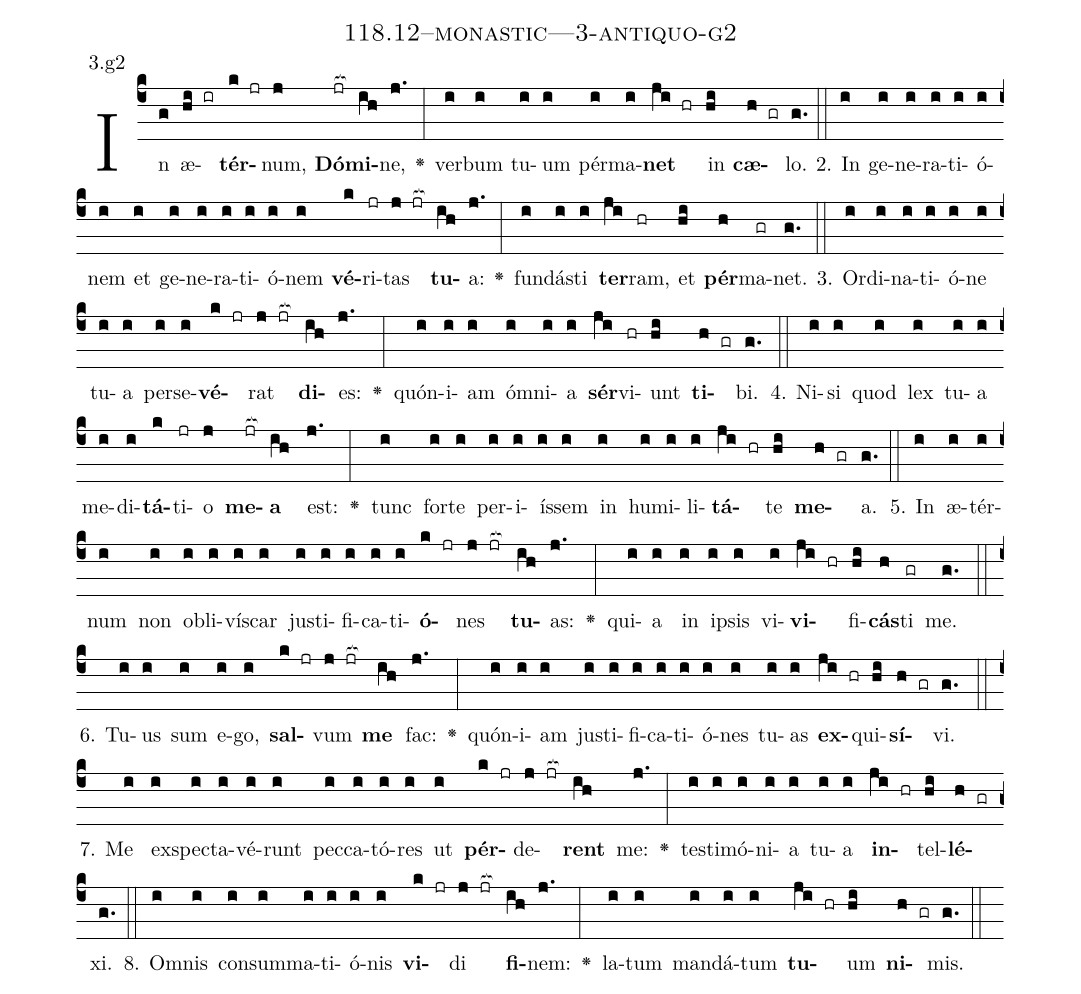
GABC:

name: 118.12--monastic---3-antiquo-g2;
annotation: 3.g2;
%%
(c4)In(g) æ(hi ir)<b>tér</b>(k jr)num,(j) <b>Dó</b>(jr[ocb:1{])<b>mi</b>(ih[ocb:0}])ne,(j.) <v>\greheightstar</v>(:) ver(i)bum(i) tu(i)um(i) pér(i)ma(i)<b>net</b>(ji hr) in(hi) <b>cæ</b>(h gr)lo.(g.) (::)
2. In(i) ge(i)ne(i)ra(i)ti(i)ó(i)nem(i) et(i) ge(i)ne(i)ra(i)ti(i)ó(i)nem(i) <b>vé</b>(k)ri(jr)tas(j jr[ocb:1{]) <b>tu</b>(ih[ocb:0}])a:(j.) <v>\greheightstar</v>(:) fun(i)dás(i)ti(i) <b>ter</b>(ji)ram,(hr) et(hi) <b>pér</b>(h)ma(gr)net.(g.) (::)
3. Or(i)di(i)na(i)ti(i)ó(i)ne(i) tu(i)a(i) per(i)se(i)<b>vé</b>(k jr)rat(j jr[ocb:1{]) <b>di</b>(ih[ocb:0}])es:(j.) <v>\greheightstar</v>(:) quón(i)i(i)am(i) óm(i)ni(i)a(i) <b>sér</b>(ji)vi(hr)unt(hi) <b>ti</b>(h gr)bi.(g.) (::)
4. Ni(i)si(i) quod(i) lex(i) tu(i)a(i) me(i)di(i)<b>tá</b>(k)ti(jr)o(j) <b>me</b>(jr[ocb:1{])<b>a</b>(ih[ocb:0}]) est:(j.) <v>\greheightstar</v>(:) tunc(i) for(i)te(i) per(i)i(i)ís(i)sem(i) in(i) hu(i)mi(i)li(i)<b>tá</b>(ji hr)te(hi) <b>me</b>(h gr)a.(g.) (::)
5. In(i) æ(i)tér(i)num(i) non(i) ob(i)li(i)vís(i)car(i) jus(i)ti(i)fi(i)ca(i)ti(i)<b>ó</b>(k jr)nes(j jr[ocb:1{]) <b>tu</b>(ih[ocb:0}])as:(j.) <v>\greheightstar</v>(:) qui(i)a(i) in(i) ip(i)sis(i) vi(i)<b>vi</b>(ji hr)fi(hi)<b>cás</b>(h)ti(gr) me.(g.) (::)
6. Tu(i)us(i) sum(i) e(i)go,(i) <b>sal</b>(k jr)vum(j jr[ocb:1{]) <b>me</b>(ih[ocb:0}]) fac:(j.) <v>\greheightstar</v>(:) quón(i)i(i)am(i) jus(i)ti(i)fi(i)ca(i)ti(i)ó(i)nes(i) tu(i)as(i) <b>ex</b>(ji hr)qui(hi)<b>sí</b>(h gr)vi.(g.) (::)
7. Me(i) ex(i)spec(i)ta(i)vé(i)runt(i) pec(i)ca(i)tó(i)res(i) ut(i) <b>pér</b>(k jr)de(j jr[ocb:1{])<b>rent</b>(ih[ocb:0}]) me:(j.) <v>\greheightstar</v>(:) tes(i)ti(i)mó(i)ni(i)a(i) tu(i)a(i) <b>in</b>(ji hr)tel(hi)<b>lé</b>(h gr)xi.(g.) (::)
8. Om(i)nis(i) con(i)sum(i)ma(i)ti(i)ó(i)nis(i) <b>vi</b>(k jr)di(j jr[ocb:1{]) <b>fi</b>(ih[ocb:0}])nem:(j.) <v>\greheightstar</v>(:) la(i)tum(i) man(i)dá(i)tum(i) <b>tu</b>(ji hr)um(hi) <b>ni</b>(h gr)mis.(g.) (::)
